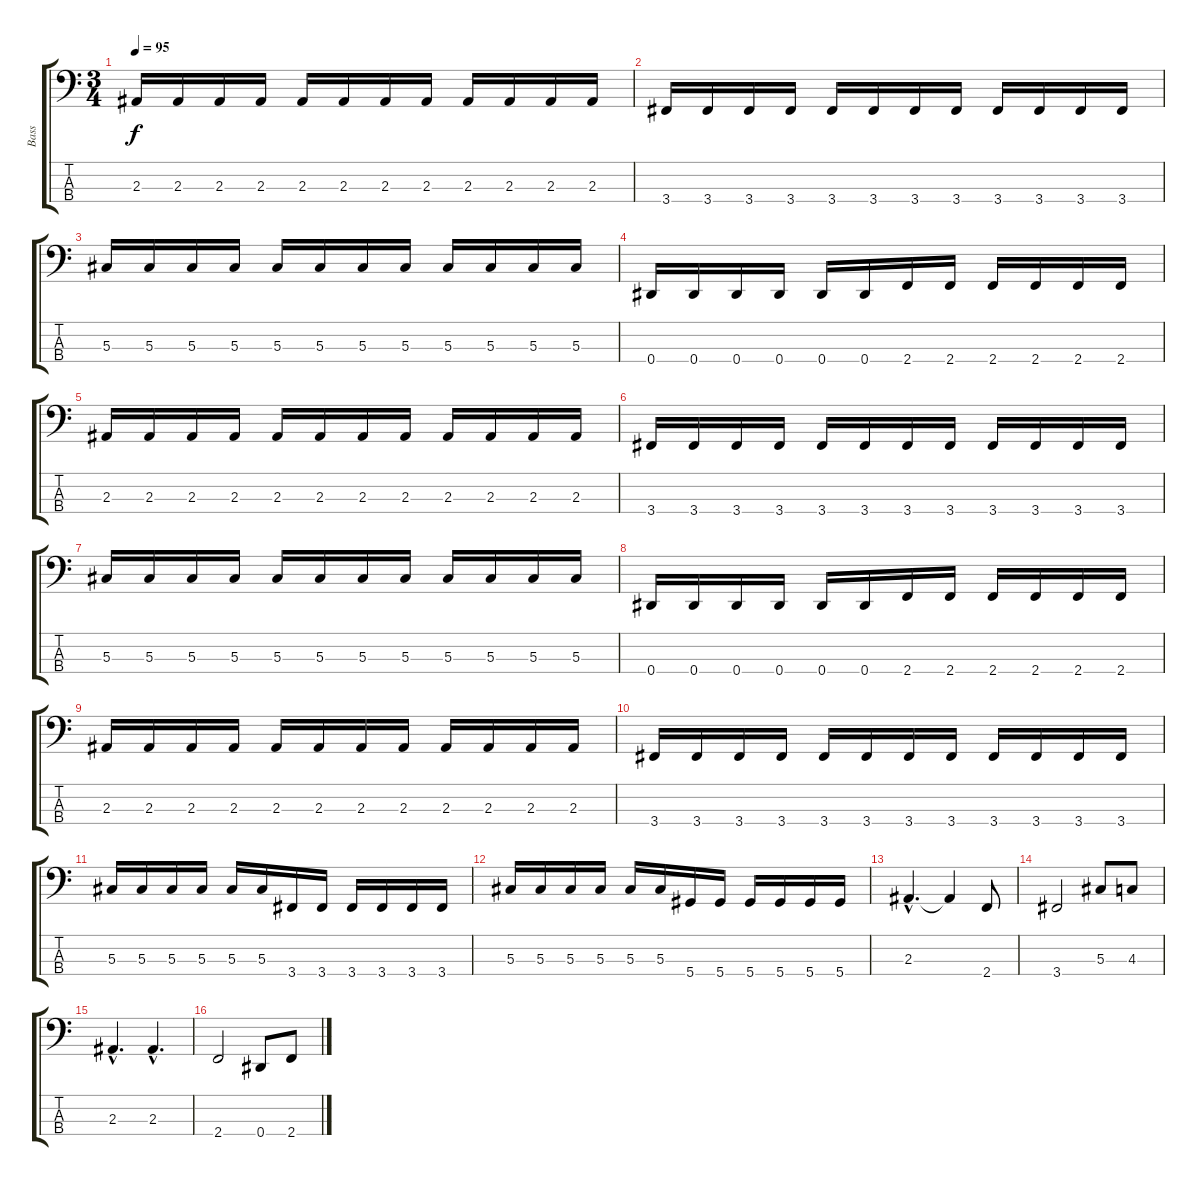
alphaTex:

\track ("Bass" "Bass") {instrument electricbasspick}
\staff {score tabs}
\tuning (Gb2 Db2 Ab1 Eb1) {hide}
\ts (3 4)
\tempo 95
\clef f4
\ks c
2.3.16{dy f} 2.3.16 2.3.16 2.3.16 2.3.16 2.3.16 2.3.16 2.3.16 2.3.16 2.3.16 2.3.16 2.3.16 |
3.4.16 3.4.16 3.4.16 3.4.16 3.4.16 3.4.16 3.4.16 3.4.16 3.4.16 3.4.16 3.4.16 3.4.16 |
5.3.16 5.3.16 5.3.16 5.3.16 5.3.16 5.3.16 5.3.16 5.3.16 5.3.16 5.3.16 5.3.16 5.3.16 |
0.4.16 0.4.16 0.4.16 0.4.16 0.4.16 0.4.16 2.4.16 2.4.16 2.4.16 2.4.16 2.4.16 2.4.16 |
2.3.16 2.3.16 2.3.16 2.3.16 2.3.16 2.3.16 2.3.16 2.3.16 2.3.16 2.3.16 2.3.16 2.3.16 |
3.4.16 3.4.16 3.4.16 3.4.16 3.4.16 3.4.16 3.4.16 3.4.16 3.4.16 3.4.16 3.4.16 3.4.16 |
5.3.16 5.3.16 5.3.16 5.3.16 5.3.16 5.3.16 5.3.16 5.3.16 5.3.16 5.3.16 5.3.16 5.3.16 |
0.4.16 0.4.16 0.4.16 0.4.16 0.4.16 0.4.16 2.4.16 2.4.16 2.4.16 2.4.16 2.4.16 2.4.16 |
2.3.16 2.3.16 2.3.16 2.3.16 2.3.16 2.3.16 2.3.16 2.3.16 2.3.16 2.3.16 2.3.16 2.3.16 |
3.4.16 3.4.16 3.4.16 3.4.16 3.4.16 3.4.16 3.4.16 3.4.16 3.4.16 3.4.16 3.4.16 3.4.16 |
5.3.16 5.3.16 5.3.16 5.3.16 5.3.16 5.3.16 3.4.16 3.4.16 3.4.16 3.4.16 3.4.16 3.4.16 |
5.3.16 5.3.16 5.3.16 5.3.16 5.3.16 5.3.16 5.4.16 5.4.16 5.4.16 5.4.16 5.4.16 5.4.16 |
2.3{hac}.4{d} 2.3{t}.4 2.4.8 |
3.4.2 5.3.8 4.3.8 |
2.3{hac}.4{d} 2.3{hac}.4{d} |
2.4.2 0.4.8 2.4.8
